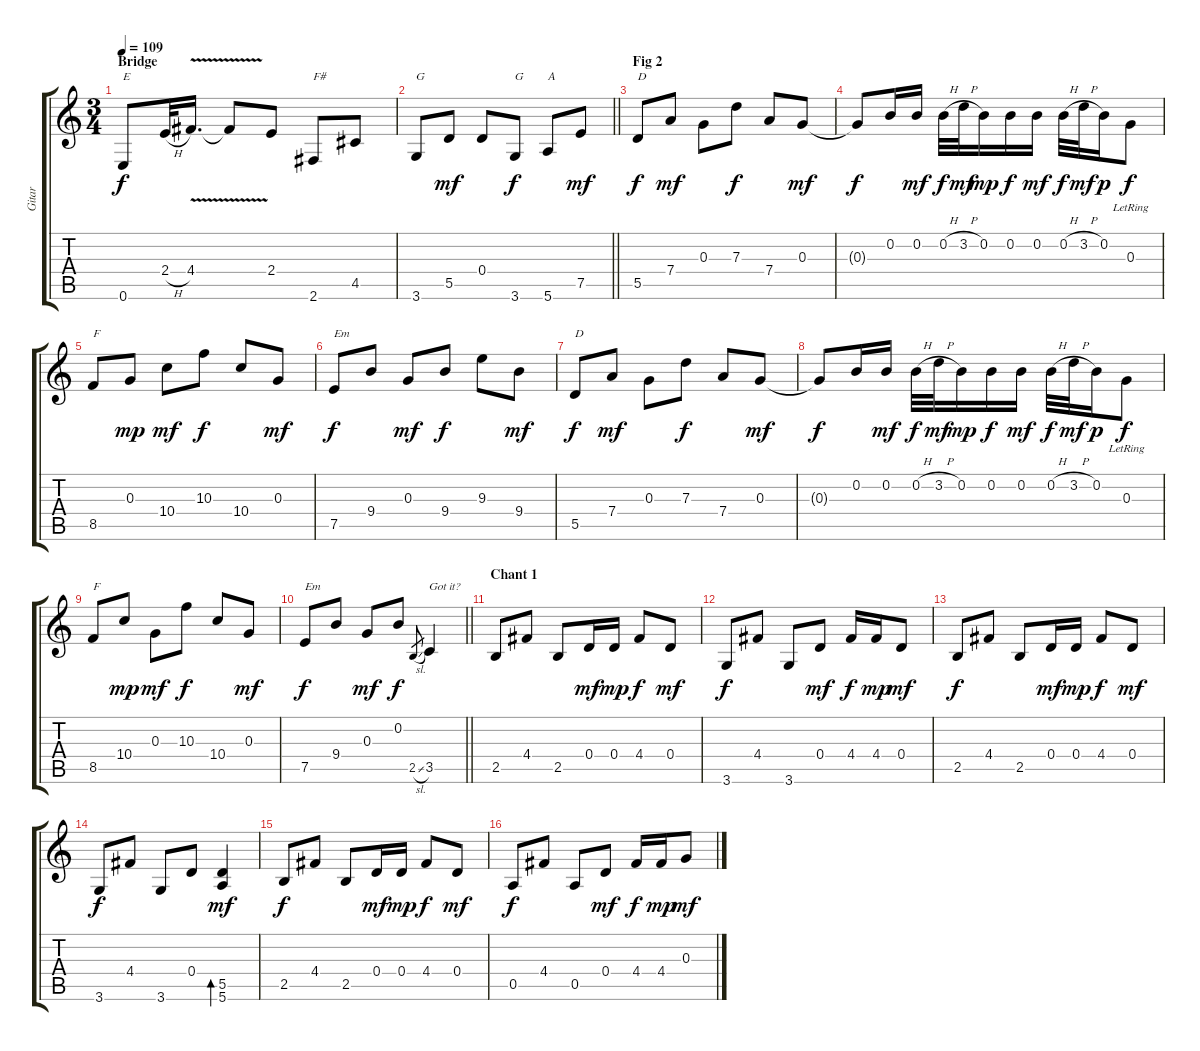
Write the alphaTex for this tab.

\track ("Gitar" "Gitar") {instrument electricguitarclean}
\staff {score tabs}
\tuning (E4 B3 G3 D3 A2 E2) {hide}
\ts (3 4)
\section ("" "Bridge")
\tempo 109
\clef g2
\ks c
0.6.8{txt "E" dy f} 2.4{h}.32 4.4{v}.16{d} 4.4{t}.8 2.4.8 2.6.8{txt "F#"} 4.5.8 |
\barLineRight lightlight
3.6.8{txt "G"} 5.5.8{dy mf} 0.4.8 3.6.8{txt "G" dy f} 5.6.8{txt "A"} 7.5.8{dy mf} |
\section ("" "Fig 2")
5.5.8{txt "D" dy f} 7.4.8{dy mf} 0.3.8 7.3.8{dy f} 7.4.8 0.3.8{dy mf} |
0.3{t}.8{dy f} 0.2.16 0.2.16{dy mf} 0.2{h}.32{dy f} 3.2{h}.32{dy mf} 0.2.16{dy mp} 0.2.16{dy f} 0.2.16{dy mf} 0.2{h}.32{dy f} 3.2{h}.32{dy mf} 0.2.16{dy p} 0.3{lr}.8{dy f} |
8.5.8{txt "F"} 0.3.8{dy mp} 10.4.8{dy mf} 10.3.8{dy f} 10.4.8 0.3.8{dy mf} |
7.5.8{txt "Em" dy f} 9.4.8 0.3.8{dy mf} 9.4.8{dy f} 9.3.8 9.4.8{dy mf} |
5.5.8{txt "D" dy f} 7.4.8{dy mf} 0.3.8 7.3.8{dy f} 7.4.8 0.3.8{dy mf} |
0.3{t}.8{dy f} 0.2.16 0.2.16{dy mf} 0.2{h}.32{dy f} 3.2{h}.32{dy mf} 0.2.16{dy mp} 0.2.16{dy f} 0.2.16{dy mf} 0.2{h}.32{dy f} 3.2{h}.32{dy mf} 0.2.16{dy p} 0.3{lr}.8{dy f} |
8.5.8{txt "F"} 10.4.8{dy mp} 0.3.8{dy mf} 10.3.8{dy f} 10.4.8 0.3.8{dy mf} |
\barLineRight lightlight
7.5.8{txt "Em" dy f} 9.4.8 0.3.8{dy mf} 0.2.8{dy f} 2.5{sl}.8{gr} 3.5.4{txt "Got it?"} |
\section ("" "Chant 1")
2.5.8 4.4.8 2.5.8 0.4.16{dy mf} 0.4.16{dy mp} 4.4.8{dy f} 0.4.8{dy mf} |
3.6.8{dy f} 4.4.8 3.6.8 0.4.8{dy mf} 4.4.16{dy f} 4.4.16{dy mp} 0.4.8{dy mf} |
2.5.8{dy f} 4.4.8 2.5.8 0.4.16{dy mf} 0.4.16{dy mp} 4.4.8{dy f} 0.4.8{dy mf} |
3.6.8{dy f} 4.4.8 3.6.8 0.4.8 (5.5 5.6).4{bd 240 dy mf} |
2.5.8{dy f} 4.4.8 2.5.8 0.4.16{dy mf} 0.4.16{dy mp} 4.4.8{dy f} 0.4.8{dy mf} |
0.5.8{dy f} 4.4.8 0.5.8 0.4.8{dy mf} 4.4.16{dy f} 4.4.16{dy mp} 0.3.8{dy mf}
